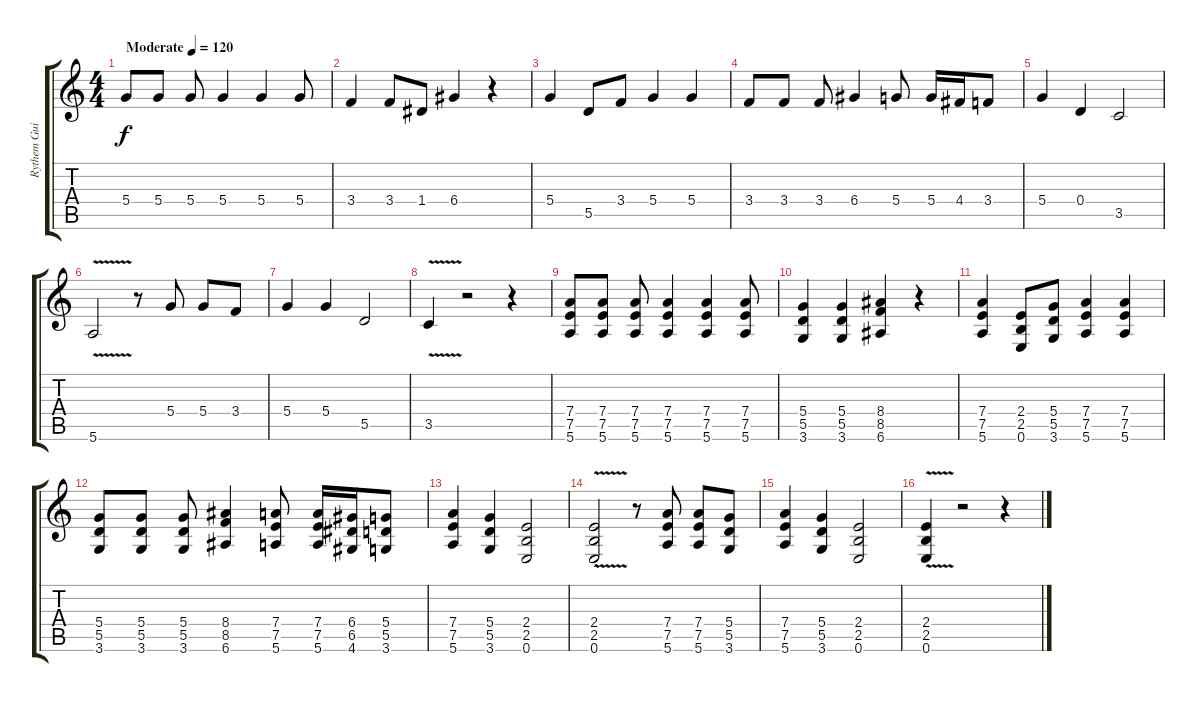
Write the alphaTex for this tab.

\track ("Rythem Guitar" "Rythem Gui") {instrument overdrivenguitar}
\staff {score tabs}
\tuning (E4 B3 G3 D3 A2 E2) {hide}
\ts (4 4)
\tempo (120 "Moderate")
\clef g2
\ks c
5.4.8{dy f instrument overdrivenguitar} 5.4.8 5.4.8 5.4.4 5.4.4 5.4.8 |
3.4.4 3.4.8 1.4.8 6.4.4 r.4 |
5.4.4 5.5.8 3.4.8 5.4.4 5.4.4 |
3.4.8 3.4.8 3.4.8 6.4.4 5.4.8 5.4.16 4.4.16 3.4.8 |
5.4.4 0.4.4 3.5.2 |
5.6{v}.2 r.8 5.4.8 5.4.8 3.4.8 |
5.4.4 5.4.4 5.5.2 |
3.5{v}.4 r.2 r.4 |
(7.4 7.5 5.6).8 (7.4 7.5 5.6).8 (7.4 7.5 5.6).8 (7.4 7.5 5.6).4 (7.4 7.5 5.6).4 (7.4 7.5 5.6).8 |
(5.4 5.5 3.6).4 (5.4 5.5 3.6).4 (8.4 8.5 6.6).4 r.4 |
(7.4 7.5 5.6).4 (2.4 2.5 0.6).8 (5.4 5.5 3.6).8 (7.4 7.5 5.6).4 (7.4 7.5 5.6).4 |
(5.4 5.5 3.6).8 (5.4 5.5 3.6).8 (5.4 5.5 3.6).8 (8.4 8.5 6.6).4 (7.4 7.5 5.6).8 (7.4 7.5 5.6).16 (6.4 6.5 4.6).16 (5.4 5.5 3.6).8 |
(7.4 7.5 5.6).4 (5.4 5.5 3.6).4 (2.4 2.5 0.6).2 |
(2.4{v} 2.5 0.6).2 r.8 (7.4 7.5 5.6).8 (7.4 7.5 5.6).8 (5.4 5.5 3.6).8 |
(7.4 7.5 5.6).4 (5.4 5.5 3.6).4 (2.4 2.5 0.6).2 |
(2.4 2.5{v} 0.6).4 r.2 r.4
